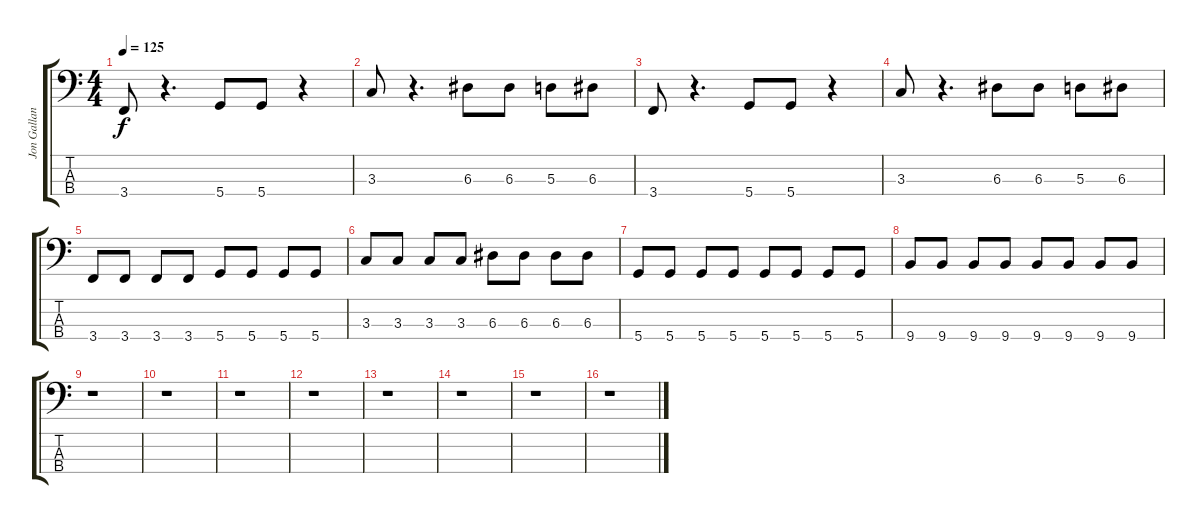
\track ("Jon Gallant" "Jon Gallan") {instrument electricbassfinger}
\staff {score tabs}
\tuning (G2 D2 A1 D1) {hide}
\ts (4 4)
\tempo 125
\clef f4
\ks c
3.4.8{dy f} r.4{d} 5.4.8 5.4.8 r.4 |
3.3.8 r.4{d} 6.3.8 6.3.8 5.3.8 6.3.8 |
3.4.8 r.4{d} 5.4.8 5.4.8 r.4 |
3.3.8 r.4{d} 6.3.8 6.3.8 5.3.8 6.3.8 |
3.4.8 3.4.8 3.4.8 3.4.8 5.4.8 5.4.8 5.4.8 5.4.8 |
3.3.8 3.3.8 3.3.8 3.3.8 6.3.8 6.3.8 6.3.8 6.3.8 |
5.4.8 5.4.8 5.4.8 5.4.8 5.4.8 5.4.8 5.4.8 5.4.8 |
9.4.8 9.4.8 9.4.8 9.4.8 9.4.8 9.4.8 9.4.8 9.4.8 |
r.1 |
r.1 |
r.1 |
r.1 |
r.1 |
r.1 |
r.1 |
r.1
